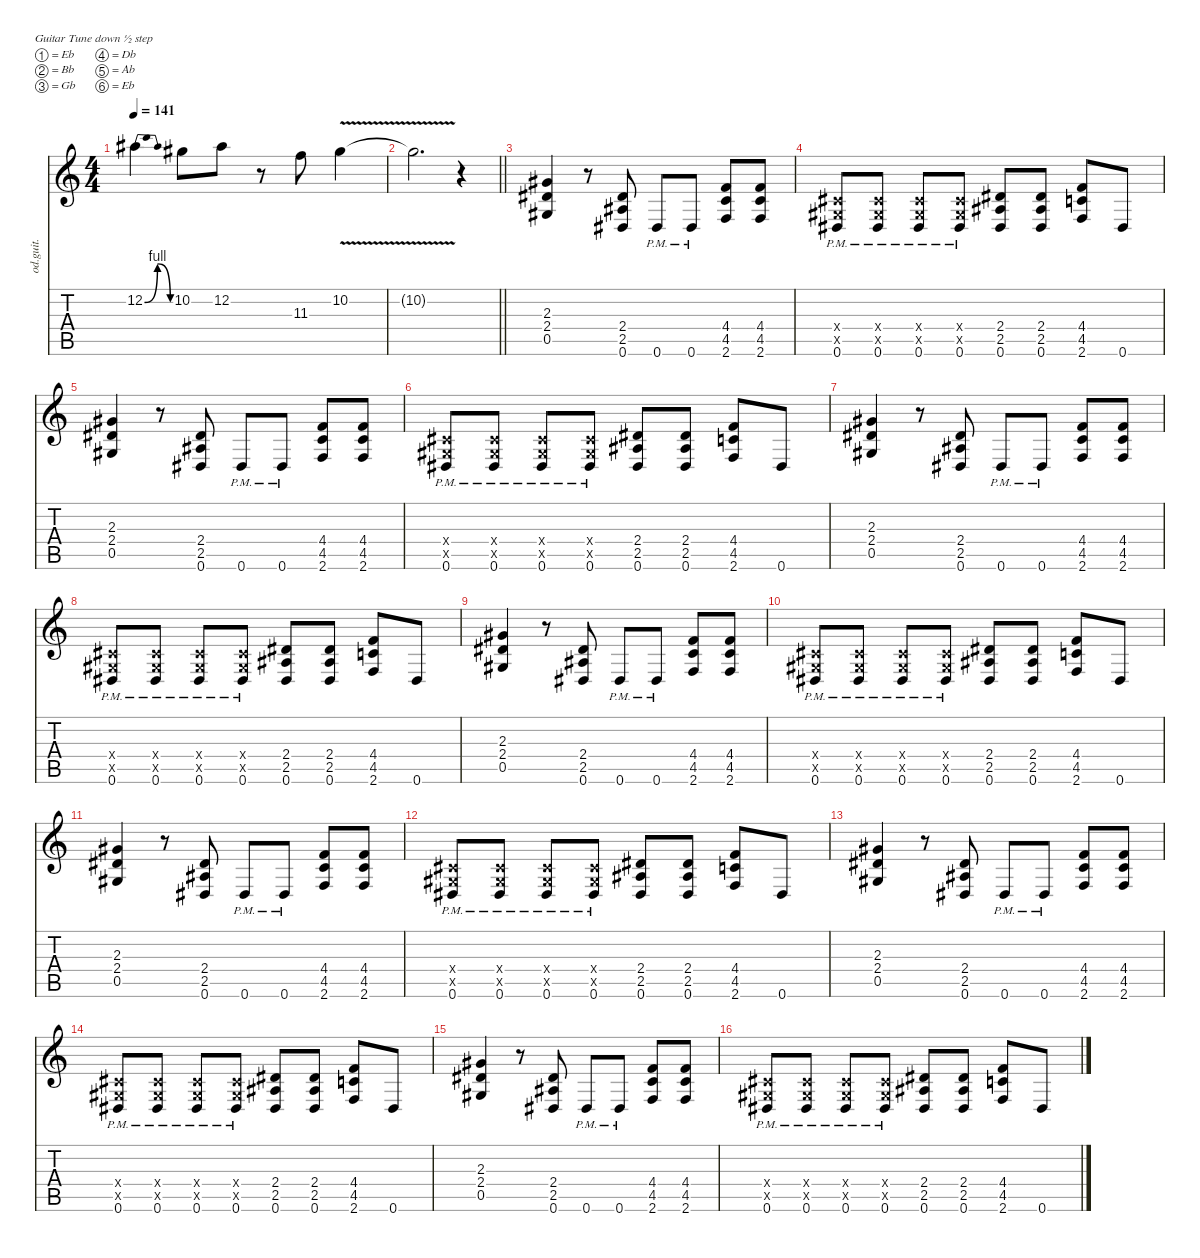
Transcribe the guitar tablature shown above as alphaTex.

\defaultSystemsLayout 4
\hideDynamics
\bracketExtendMode nobrackets
\otherSystemsTrackNameOrientation horizontal
\track ("Guitar" "od.guit.") {instrument overdrivenguitar}
\staff {score tabs}
\tuning (Eb4 Bb3 Gb3 Db3 Ab2 Eb2)
\ts (4 4)
\tempo 141
\clef g2
\ks c
12.2{be (bendrelease 0 0 15 4 30 4 45 0) acc #}.4{dy fff beam Down} 10.2{acc #}.8{beam Down} 12.2{acc #}.8{beam Down} r.8{beam Down} 11.3.8{beam Down} 10.2{v acc #}.4{beam Down} |
\barLineRight lightlight
10.2{v t acc #}.2{d dy f beam Down} r.4{beam Down} |
(2.3{acc #} 2.4{acc #} 0.5{acc #}).4{beam Up} r.8{beam Up} (2.4{acc #} 2.5{acc #} 0.6{acc #}).8{beam Up} 0.6{pm acc #}.8{beam Up} 0.6{pm acc #}.8{beam Up} (4.4 4.5 2.6).8{beam Up} (4.4 4.5 2.6).8{beam Up} |
(0.4{x acc #} 0.5{x acc #} 0.6{pm acc #}).8{beam Up} (0.4{x acc #} 0.5{x acc #} 0.6{pm acc #}).8{beam Up} (0.4{x acc #} 0.5{x acc #} 0.6{pm acc #}).8{beam Up} (0.4{x acc #} 0.5{x acc #} 0.6{pm acc #}).8{beam Up} (2.4{acc #} 2.5{acc #} 0.6{acc #}).8{beam Up} (2.4{acc #} 2.5{acc #} 0.6{acc #}).8{beam Up} (4.4 4.5 2.6).8{beam Up} 0.6{acc #}.8{beam Up} |
(2.3{acc #} 2.4{acc #} 0.5{acc #}).4{beam Up} r.8{beam Up} (2.4{acc #} 2.5{acc #} 0.6{acc #}).8{beam Up} 0.6{pm acc #}.8{beam Up} 0.6{pm acc #}.8{beam Up} (4.4 4.5 2.6).8{beam Up} (4.4 4.5 2.6).8{beam Up} |
(0.4{x acc #} 0.5{x acc #} 0.6{pm acc #}).8{beam Up} (0.4{x acc #} 0.5{x acc #} 0.6{pm acc #}).8{beam Up} (0.4{x acc #} 0.5{x acc #} 0.6{pm acc #}).8{beam Up} (0.4{x acc #} 0.5{x acc #} 0.6{pm acc #}).8{beam Up} (2.4{acc #} 2.5{acc #} 0.6{acc #}).8{beam Up} (2.4{acc #} 2.5{acc #} 0.6{acc #}).8{beam Up} (4.4 4.5 2.6).8{beam Up} 0.6{acc #}.8{beam Up} |
(2.3{acc #} 2.4{acc #} 0.5{acc #}).4{beam Up} r.8{beam Up} (2.4{acc #} 2.5{acc #} 0.6{acc #}).8{beam Up} 0.6{pm acc #}.8{beam Up} 0.6{pm acc #}.8{beam Up} (4.4 4.5 2.6).8{beam Up} (4.4 4.5 2.6).8{beam Up} |
(0.4{x acc #} 0.5{x acc #} 0.6{pm acc #}).8{beam Up} (0.4{x acc #} 0.5{x acc #} 0.6{pm acc #}).8{beam Up} (0.4{x acc #} 0.5{x acc #} 0.6{pm acc #}).8{beam Up} (0.4{x acc #} 0.5{x acc #} 0.6{pm acc #}).8{beam Up} (2.4{acc #} 2.5{acc #} 0.6{acc #}).8{beam Up} (2.4{acc #} 2.5{acc #} 0.6{acc #}).8{beam Up} (4.4 4.5 2.6).8{beam Up} 0.6{acc #}.8{beam Up} |
(2.3{acc #} 2.4{acc #} 0.5{acc #}).4{beam Up} r.8{beam Up} (2.4{acc #} 2.5{acc #} 0.6{acc #}).8{beam Up} 0.6{pm acc #}.8{beam Up} 0.6{pm acc #}.8{beam Up} (4.4 4.5 2.6).8{beam Up} (4.4 4.5 2.6).8{beam Up} |
(0.4{x acc #} 0.5{x acc #} 0.6{pm acc #}).8{beam Up} (0.4{x acc #} 0.5{x acc #} 0.6{pm acc #}).8{beam Up} (0.4{x acc #} 0.5{x acc #} 0.6{pm acc #}).8{beam Up} (0.4{x acc #} 0.5{x acc #} 0.6{pm acc #}).8{beam Up} (2.4{acc #} 2.5{acc #} 0.6{acc #}).8{beam Up} (2.4{acc #} 2.5{acc #} 0.6{acc #}).8{beam Up} (4.4 4.5 2.6).8{beam Up} 0.6{acc #}.8{beam Up} |
(2.3{acc #} 2.4{acc #} 0.5{acc #}).4{beam Up} r.8{beam Up} (2.4{acc #} 2.5{acc #} 0.6{acc #}).8{beam Up} 0.6{pm acc #}.8{beam Up} 0.6{pm acc #}.8{beam Up} (4.4 4.5 2.6).8{beam Up} (4.4 4.5 2.6).8{beam Up} |
(0.4{x acc #} 0.5{x acc #} 0.6{pm acc #}).8{beam Up} (0.4{x acc #} 0.5{x acc #} 0.6{pm acc #}).8{beam Up} (0.4{x acc #} 0.5{x acc #} 0.6{pm acc #}).8{beam Up} (0.4{x acc #} 0.5{x acc #} 0.6{pm acc #}).8{beam Up} (2.4{acc #} 2.5{acc #} 0.6{acc #}).8{beam Up} (2.4{acc #} 2.5{acc #} 0.6{acc #}).8{beam Up} (4.4 4.5 2.6).8{beam Up} 0.6{acc #}.8{beam Up} |
(2.3{acc #} 2.4{acc #} 0.5{acc #}).4{beam Up} r.8{beam Up} (2.4{acc #} 2.5{acc #} 0.6{acc #}).8{beam Up} 0.6{pm acc #}.8{beam Up} 0.6{pm acc #}.8{beam Up} (4.4 4.5 2.6).8{beam Up} (4.4 4.5 2.6).8{beam Up} |
(0.4{x acc #} 0.5{x acc #} 0.6{pm acc #}).8{beam Up} (0.4{x acc #} 0.5{x acc #} 0.6{pm acc #}).8{beam Up} (0.4{x acc #} 0.5{x acc #} 0.6{pm acc #}).8{beam Up} (0.4{x acc #} 0.5{x acc #} 0.6{pm acc #}).8{beam Up} (2.4{acc #} 2.5{acc #} 0.6{acc #}).8{beam Up} (2.4{acc #} 2.5{acc #} 0.6{acc #}).8{beam Up} (4.4 4.5 2.6).8{beam Up} 0.6{acc #}.8{beam Up} |
(2.3{acc #} 2.4{acc #} 0.5{acc #}).4{beam Up} r.8{beam Up} (2.4{acc #} 2.5{acc #} 0.6{acc #}).8{beam Up} 0.6{pm acc #}.8{beam Up} 0.6{pm acc #}.8{beam Up} (4.4 4.5 2.6).8{beam Up} (4.4 4.5 2.6).8{beam Up} |
(0.4{x acc #} 0.5{x acc #} 0.6{pm acc #}).8{beam Up} (0.4{x acc #} 0.5{x acc #} 0.6{pm acc #}).8{beam Up} (0.4{x acc #} 0.5{x acc #} 0.6{pm acc #}).8{beam Up} (0.4{x acc #} 0.5{x acc #} 0.6{pm acc #}).8{beam Up} (2.4{acc #} 2.5{acc #} 0.6{acc #}).8{beam Up} (2.4{acc #} 2.5{acc #} 0.6{acc #}).8{beam Up} (4.4 4.5 2.6).8{beam Up} 0.6{acc #}.8{beam Up}
